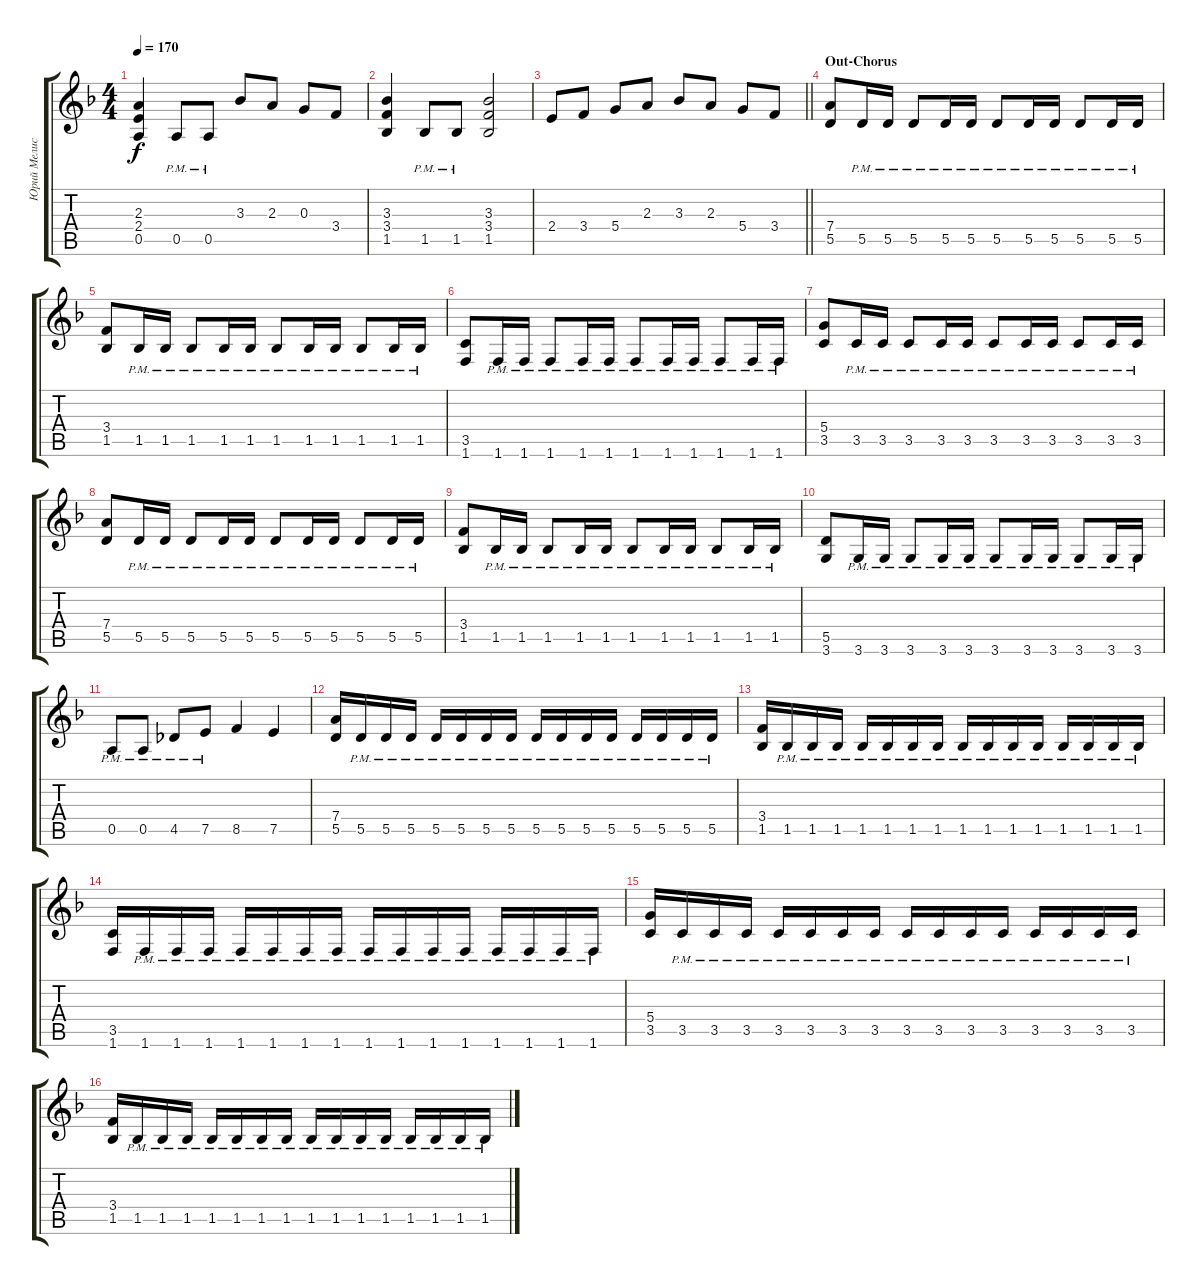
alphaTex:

\track ("Юрий Мелисов" "Юрий Мелис") {instrument distortionguitar}
\staff {score tabs}
\tuning (E4 B3 G3 D3 A2 E2) {hide}
\ts (4 4)
\tempo 170
\clef g2
\ks f
(2.3 2.4 0.5).4{dy f} 0.5{pm}.8 0.5{pm}.8 3.3.8 2.3.8 0.3.8 3.4.8 |
(3.3 3.4 1.5).4 1.5{pm}.8 1.5{pm}.8 (3.3 3.4 1.5).2 |
\barLineRight lightlight
2.4.8 3.4.8 5.4.8 2.3.8 3.3.8 2.3.8 5.4.8 3.4.8 |
\section ("" "Out-Chorus")
(7.4 5.5).8 5.5{pm}.16 5.5{pm}.16 5.5{pm}.8 5.5{pm}.16 5.5{pm}.16 5.5{pm}.8 5.5{pm}.16 5.5{pm}.16 5.5{pm}.8 5.5{pm}.16 5.5{pm}.16 |
(3.4 1.5).8 1.5{pm}.16 1.5{pm}.16 1.5{pm}.8 1.5{pm}.16 1.5{pm}.16 1.5{pm}.8 1.5{pm}.16 1.5{pm}.16 1.5{pm}.8 1.5{pm}.16 1.5{pm}.16 |
(3.5 1.6).8 1.6{pm}.16 1.6{pm}.16 1.6{pm}.8 1.6{pm}.16 1.6{pm}.16 1.6{pm}.8 1.6{pm}.16 1.6{pm}.16 1.6{pm}.8 1.6{pm}.16 1.6{pm}.16 |
(5.4 3.5).8 3.5{pm}.16 3.5{pm}.16 3.5{pm}.8 3.5{pm}.16 3.5{pm}.16 3.5{pm}.8 3.5{pm}.16 3.5{pm}.16 3.5{pm}.8 3.5{pm}.16 3.5{pm}.16 |
(7.4 5.5).8 5.5{pm}.16 5.5{pm}.16 5.5{pm}.8 5.5{pm}.16 5.5{pm}.16 5.5{pm}.8 5.5{pm}.16 5.5{pm}.16 5.5{pm}.8 5.5{pm}.16 5.5{pm}.16 |
(3.4 1.5).8 1.5{pm}.16 1.5{pm}.16 1.5{pm}.8 1.5{pm}.16 1.5{pm}.16 1.5{pm}.8 1.5{pm}.16 1.5{pm}.16 1.5{pm}.8 1.5{pm}.16 1.5{pm}.16 |
(5.5 3.6).8 3.6{pm}.16 3.6{pm}.16 3.6{pm}.8 3.6{pm}.16 3.6{pm}.16 3.6{pm}.8 3.6{pm}.16 3.6{pm}.16 3.6{pm}.8 3.6{pm}.16 3.6{pm}.16 |
0.5{pm}.8 0.5{pm}.8 4.5{pm}.8 7.5{pm}.8 8.5.4 7.5.4 |
(7.4 5.5).16 5.5{pm}.16 5.5{pm}.16 5.5{pm}.16 5.5{pm}.16 5.5{pm}.16 5.5{pm}.16 5.5{pm}.16 5.5{pm}.16 5.5{pm}.16 5.5{pm}.16 5.5{pm}.16 5.5{pm}.16 5.5{pm}.16 5.5{pm}.16 5.5{pm}.16 |
(3.4 1.5).16 1.5{pm}.16 1.5{pm}.16 1.5{pm}.16 1.5{pm}.16 1.5{pm}.16 1.5{pm}.16 1.5{pm}.16 1.5{pm}.16 1.5{pm}.16 1.5{pm}.16 1.5{pm}.16 1.5{pm}.16 1.5{pm}.16 1.5{pm}.16 1.5{pm}.16 |
(3.5 1.6).16 1.6{pm}.16 1.6{pm}.16 1.6{pm}.16 1.6{pm}.16 1.6{pm}.16 1.6{pm}.16 1.6{pm}.16 1.6{pm}.16 1.6{pm}.16 1.6{pm}.16 1.6{pm}.16 1.6{pm}.16 1.6{pm}.16 1.6{pm}.16 1.6{pm}.16 |
(5.4 3.5).16 3.5{pm}.16 3.5{pm}.16 3.5{pm}.16 3.5{pm}.16 3.5{pm}.16 3.5{pm}.16 3.5{pm}.16 3.5{pm}.16 3.5{pm}.16 3.5{pm}.16 3.5{pm}.16 3.5{pm}.16 3.5{pm}.16 3.5{pm}.16 3.5{pm}.16 |
(3.4 1.5).16 1.5{pm}.16 1.5{pm}.16 1.5{pm}.16 1.5{pm}.16 1.5{pm}.16 1.5{pm}.16 1.5{pm}.16 1.5{pm}.16 1.5{pm}.16 1.5{pm}.16 1.5{pm}.16 1.5{pm}.16 1.5{pm}.16 1.5{pm}.16 1.5{pm}.16
